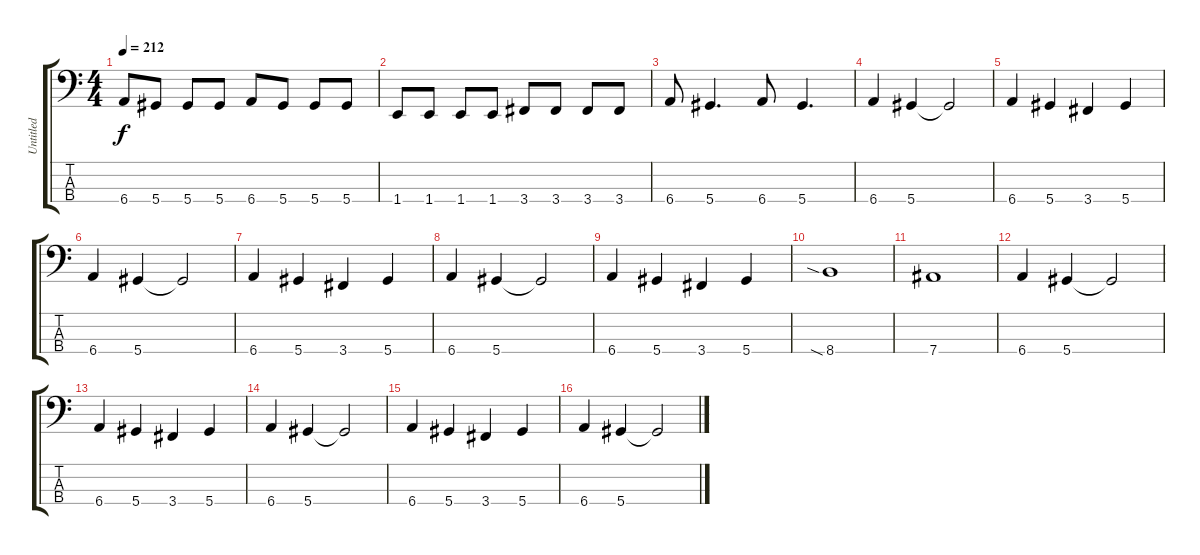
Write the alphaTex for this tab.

\track ("Untitled" "Untitled") {instrument electricbassfinger}
\staff {score tabs}
\tuning (Gb2 Db2 Ab1 Eb1) {hide}
\ts (4 4)
\tempo 212
\clef f4
\ks c
6.4.8{dy f} 5.4.8 5.4.8 5.4.8 6.4.8 5.4.8 5.4.8 5.4.8 |
1.4.8 1.4.8 1.4.8 1.4.8 3.4.8 3.4.8 3.4.8 3.4.8 |
6.4.8 5.4.4{d} 6.4.8 5.4.4{d} |
6.4.4 5.4.4 5.4{t}.2 |
6.4.4 5.4.4 3.4.4 5.4.4 |
6.4.4 5.4.4 5.4{t}.2 |
6.4.4 5.4.4 3.4.4 5.4.4 |
6.4.4 5.4.4 5.4{t}.2 |
6.4.4 5.4.4 3.4.4 5.4.4 |
8.4{sia}.1 |
7.4.1 |
6.4.4 5.4.4 5.4{t}.2 |
6.4.4 5.4.4 3.4.4 5.4.4 |
6.4.4 5.4.4 5.4{t}.2 |
6.4.4 5.4.4 3.4.4 5.4.4 |
6.4.4 5.4.4 5.4{t}.2
